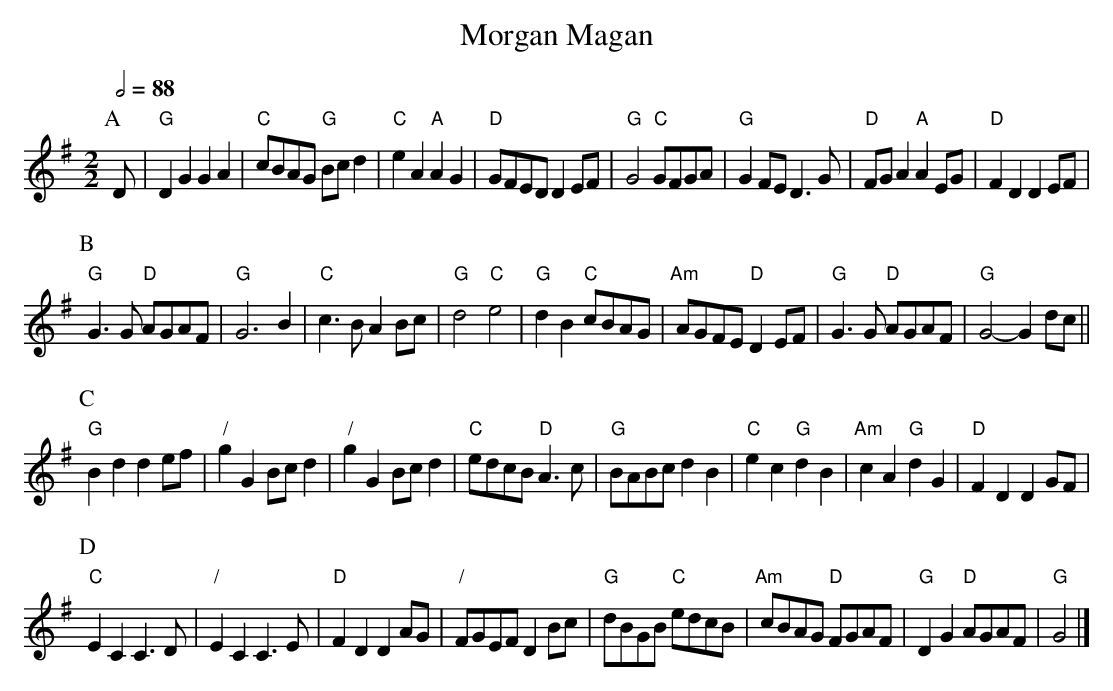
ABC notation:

X:1
T:Morgan Magan
M:2/2
L:1/8
Q:1/2=88
K:G
P:A
D | "G"D2G2 G2A2 | "C"cBAG "G"Bcd2 | "C"e2A2 "A"A2G2 | "D"GFED D2EF |\
"G"G4 "C"GFGA | "G"G2FE D3G | "D"FGA2 "A"A2EG | "D"F2D2 D2EF |
P:B
"G"G3G "D"AGAF | "G"G6 B2 | "C"c3B A2Bc | "G"d4 "C"e4 |\
"G"d2B2 "C"cBAG | "Am"AGFE "D"D2EF | "G"G3G "D"AGAF | "G"G4-G2dc ||
P:C
"G"B2d2 d2ef | "/"g2G2 Bcd2 | "/"g2G2 Bcd2 | "C"edcB "D"A3c |\
"G"BABc d2B2 | "C"e2c2 "G"d2B2 | "Am"c2A2 "G"d2G2 | "D"F2D2 D2GF |
P:D
"C"E2C2 C3D | "/"E2C2 C3E | "D"F2D2 D2AG | "/"FGEF D2Bc |\
"G"dBGB "C"edcB | "Am"cBAG "D"FGAF | "G"D2G2 "D"AGAF | "G"G4 |]
